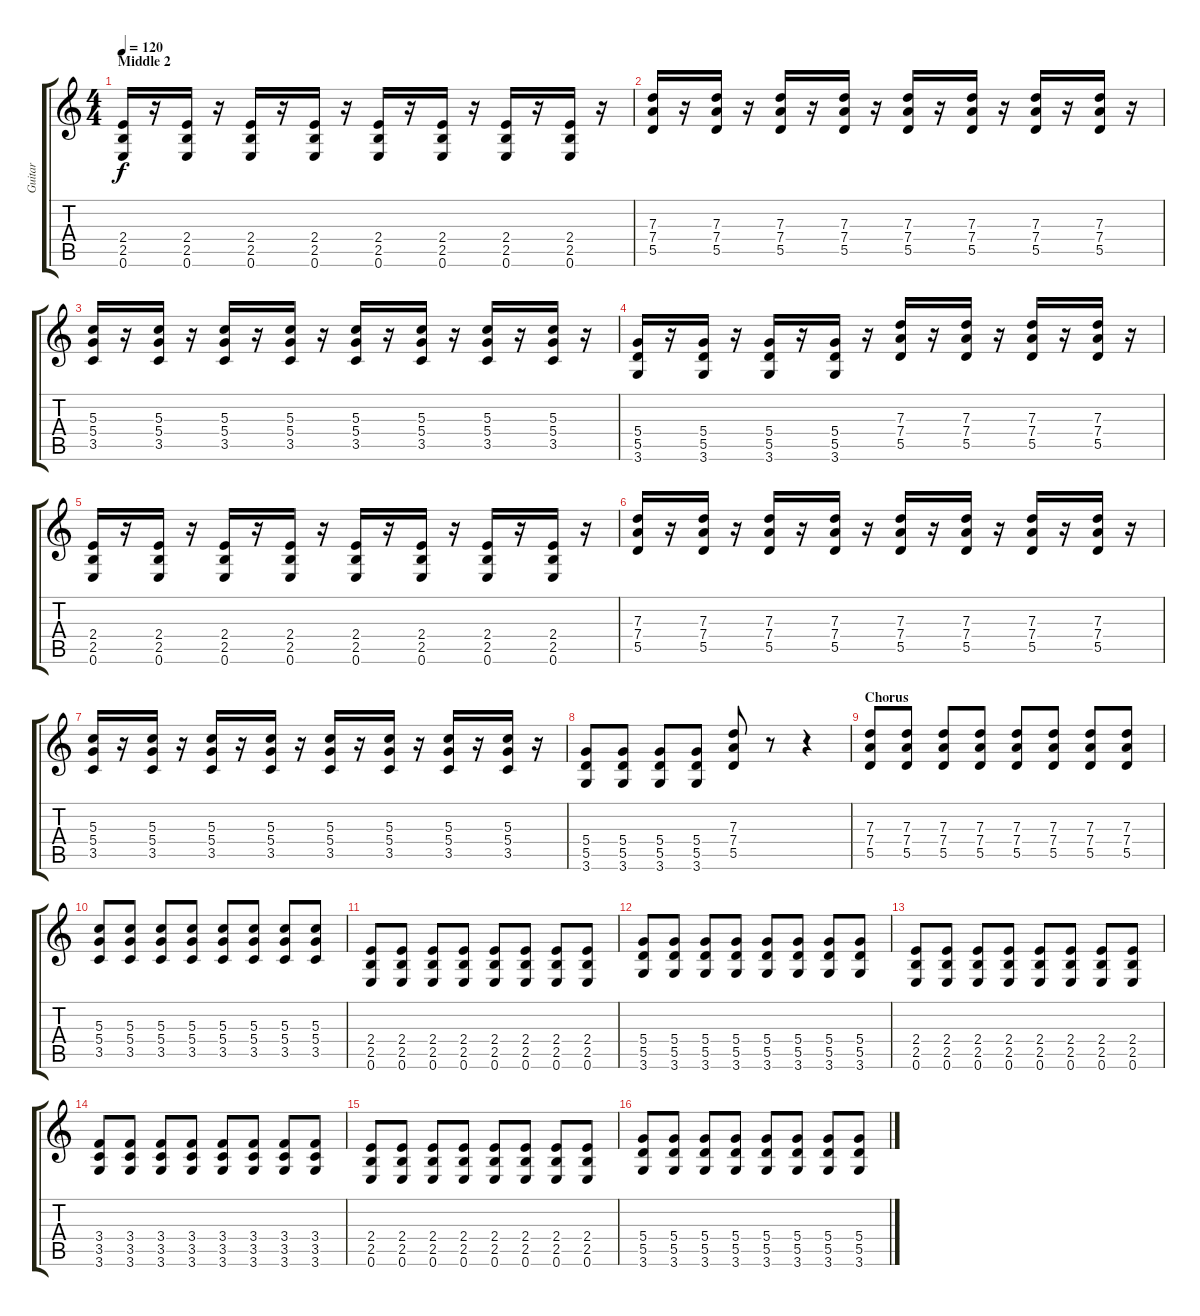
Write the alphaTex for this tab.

\track ("Guitar" "Guitar") {instrument electricguitarclean}
\staff {score tabs}
\tuning (E4 B3 G3 D3 A2 E2) {hide}
\ts (4 4)
\section ("" "Middle 2")
\tempo 120
\clef g2
\ks c
(2.4 2.5 0.6).16{dy f instrument distortionguitar} r.16 (2.4 2.5 0.6).16 r.16 (2.4 2.5 0.6).16 r.16 (2.4 2.5 0.6).16 r.16 (2.4 2.5 0.6).16 r.16 (2.4 2.5 0.6).16 r.16 (2.4 2.5 0.6).16 r.16 (2.4 2.5 0.6).16 r.16 |
(7.3 7.4 5.5).16 r.16 (7.3 7.4 5.5).16 r.16 (7.3 7.4 5.5).16 r.16 (7.3 7.4 5.5).16 r.16 (7.3 7.4 5.5).16 r.16 (7.3 7.4 5.5).16 r.16 (7.3 7.4 5.5).16 r.16 (7.3 7.4 5.5).16 r.16 |
(5.3 5.4 3.5).16 r.16 (5.3 5.4 3.5).16 r.16 (5.3 5.4 3.5).16 r.16 (5.3 5.4 3.5).16 r.16 (5.3 5.4 3.5).16 r.16 (5.3 5.4 3.5).16 r.16 (5.3 5.4 3.5).16 r.16 (5.3 5.4 3.5).16 r.16 |
(5.4 5.5 3.6).16 r.16 (5.4 5.5 3.6).16 r.16 (5.4 5.5 3.6).16 r.16 (5.4 5.5 3.6).16 r.16 (7.3 7.4 5.5).16 r.16 (7.3 7.4 5.5).16 r.16 (7.3 7.4 5.5).16 r.16 (7.3 7.4 5.5).16 r.16 |
(2.4 2.5 0.6).16 r.16 (2.4 2.5 0.6).16 r.16 (2.4 2.5 0.6).16 r.16 (2.4 2.5 0.6).16 r.16 (2.4 2.5 0.6).16 r.16 (2.4 2.5 0.6).16 r.16 (2.4 2.5 0.6).16 r.16 (2.4 2.5 0.6).16 r.16 |
(7.3 7.4 5.5).16 r.16 (7.3 7.4 5.5).16 r.16 (7.3 7.4 5.5).16 r.16 (7.3 7.4 5.5).16 r.16 (7.3 7.4 5.5).16 r.16 (7.3 7.4 5.5).16 r.16 (7.3 7.4 5.5).16 r.16 (7.3 7.4 5.5).16 r.16 |
(5.3 5.4 3.5).16 r.16 (5.3 5.4 3.5).16 r.16 (5.3 5.4 3.5).16 r.16 (5.3 5.4 3.5).16 r.16 (5.3 5.4 3.5).16 r.16 (5.3 5.4 3.5).16 r.16 (5.3 5.4 3.5).16 r.16 (5.3 5.4 3.5).16 r.16 |
(5.4 5.5 3.6).8 (5.4 5.5 3.6).8 (5.4 5.5 3.6).8 (5.4 5.5 3.6).8 (7.3 7.4 5.5).8 r.8 r.4 |
\section ("" "Chorus")
(7.3 7.4 5.5).8{instrument distortionguitar} (7.3 7.4 5.5).8 (7.3 7.4 5.5).8 (7.3 7.4 5.5).8 (7.3 7.4 5.5).8 (7.3 7.4 5.5).8 (7.3 7.4 5.5).8 (7.3 7.4 5.5).8 |
(5.3 5.4 3.5).8 (5.3 5.4 3.5).8 (5.3 5.4 3.5).8 (5.3 5.4 3.5).8 (5.3 5.4 3.5).8 (5.3 5.4 3.5).8 (5.3 5.4 3.5).8 (5.3 5.4 3.5).8 |
(2.4 2.5 0.6).8 (2.4 2.5 0.6).8 (2.4 2.5 0.6).8 (2.4 2.5 0.6).8 (2.4 2.5 0.6).8 (2.4 2.5 0.6).8 (2.4 2.5 0.6).8 (2.4 2.5 0.6).8 |
(5.4 5.5 3.6).8 (5.4 5.5 3.6).8 (5.4 5.5 3.6).8 (5.4 5.5 3.6).8 (5.4 5.5 3.6).8 (5.4 5.5 3.6).8 (5.4 5.5 3.6).8 (5.4 5.5 3.6).8 |
(2.4 2.5 0.6).8 (2.4 2.5 0.6).8 (2.4 2.5 0.6).8 (2.4 2.5 0.6).8 (2.4 2.5 0.6).8 (2.4 2.5 0.6).8 (2.4 2.5 0.6).8 (2.4 2.5 0.6).8 |
(3.4 3.5 3.6).8 (3.4 3.5 3.6).8 (3.4 3.5 3.6).8 (3.4 3.5 3.6).8 (3.4 3.5 3.6).8 (3.4 3.5 3.6).8 (3.4 3.5 3.6).8 (3.4 3.5 3.6).8 |
(2.4 2.5 0.6).8 (2.4 2.5 0.6).8 (2.4 2.5 0.6).8 (2.4 2.5 0.6).8 (2.4 2.5 0.6).8 (2.4 2.5 0.6).8 (2.4 2.5 0.6).8 (2.4 2.5 0.6).8 |
(5.4 5.5 3.6).8 (5.4 5.5 3.6).8 (5.4 5.5 3.6).8 (5.4 5.5 3.6).8 (5.4 5.5 3.6).8 (5.4 5.5 3.6).8 (5.4 5.5 3.6).8 (5.4 5.5 3.6).8
